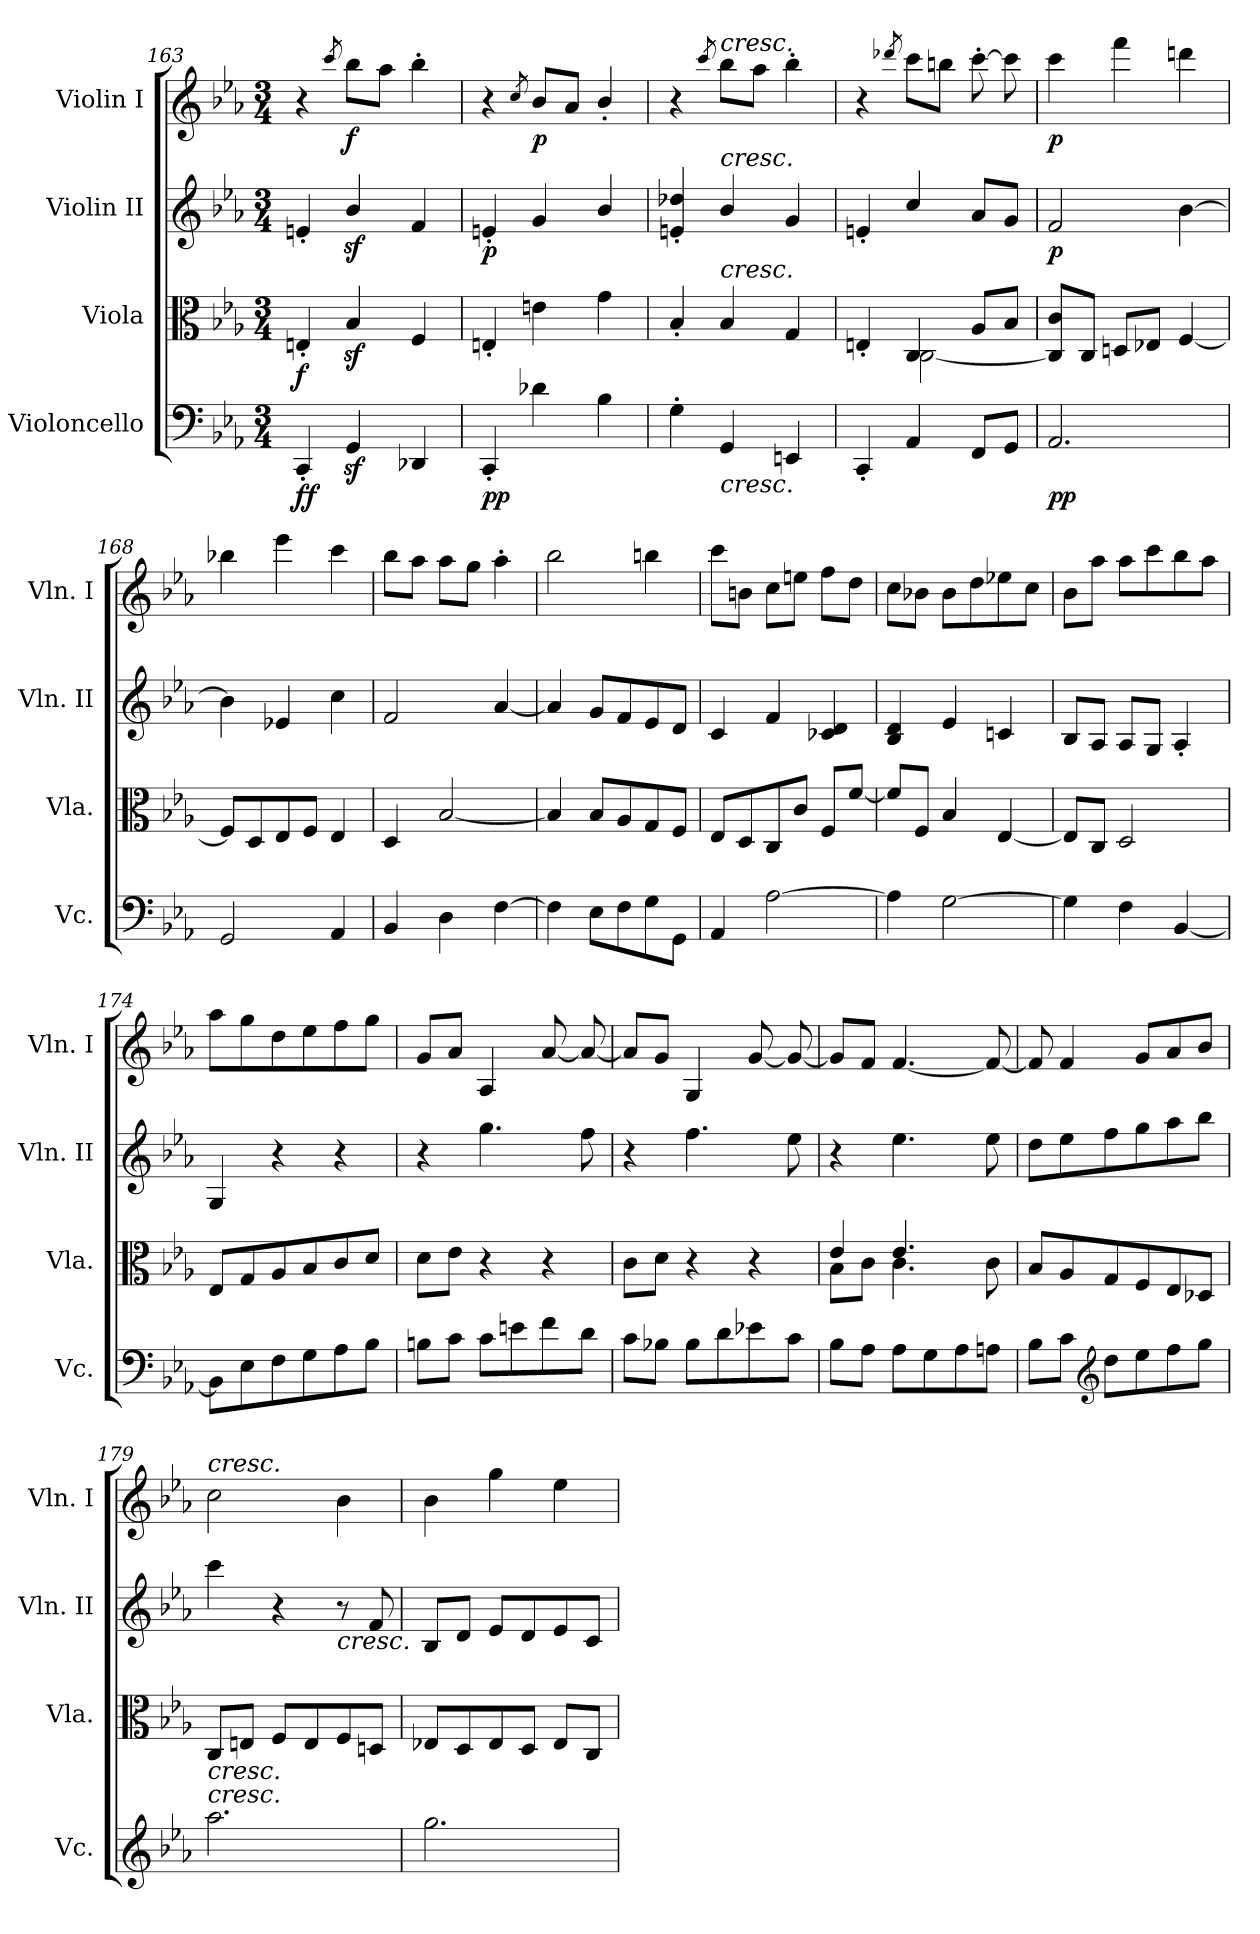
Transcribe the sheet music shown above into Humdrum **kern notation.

**kern	**dynam	**kern	**dynam	**kern	**dynam	**kern	**dynam
*part4	*part4	*part3	*part3	*part2	*part2	*part1	*part1
*staff4	*staff4	*staff3	*staff3	*staff2	*staff2	*staff1	*staff1
*I"Violoncello	*	*I"Viola	*	*I"Violin II	*	*I"Violin I	*
*I'Vc.	*	*I'Vla.	*	*I'Vln. II	*	*I'Vln. I	*
*clefF4	*	*clefC3	*	*clefG2	*	*clefG2	*
*k[b-e-a-]	*	*k[b-e-a-]	*	*k[b-e-a-]	*	*k[b-e-a-]	*
*E-:	*	*E-:	*	*E-:	*	*E-:	*
*M3/4	*	*M3/4	*	*M3/4	*	*M3/4	*
=163	=163	=163	=163	=163	=163	=163	=163
!	!LO:DY:b	!	!	!	!	!	!
!	!LO:DY:n=1:b	!	!LO:DY:b	!	!	!	!
4CC'/	f f	4En'/	f	4en'/	.	4r	.
.	.	.	.	.	.	8qccc/	.
!	!	!	!	!	!	!	!LO:DY:b
4GGz</	.	4B-z</	.	4b-z</	.	8bb-\L	f
.	.	.	.	.	.	8aa-\J	.
4DD-X/	.	4F/	.	4f/	.	4bb-'\	.
=164	=164	=164	=164	=164	=164	=164	=164
!	!LO:DY:b	!	!	!	!	!	!
!	!LO:DY:n=1:b	!	!	!	!LO:DY:b	!	!
4CC'/	p p	4En'/	.	4en'/	p	4r	.
.	.	.	.	.	.	8qcc/	.
!	!	!	!	!	!	!	!LO:DY:b
4d-X\	.	4en\	.	4g/	.	8b-/L	p
.	.	.	.	.	.	8a-/J	.
4B-\	.	4g\	.	4b-/	.	4b-'/	.
=165	=165	=165	=165	=165	=165	=165	=165
4G'\	.	4B-'/	.	4en/' 4dd-X/'	.	4r	.
.	.	.	.	.	.	8qccc/	.
!	!	!	!	!	!	!LO:TX:a:i:t=cresc.	!
!	!	!	!	!LO:TX:a:i:t=cresc.	!	!	!
!	!	!LO:TX:a:i:t=cresc.	!	!	!	!	!
!LO:TX:b:i:t=cresc.	!	!	!	!	!	!	!
4GG/	.	4B-/	.	4b-/	.	8bb-\L	.
.	.	.	.	.	.	8aa-\J	.
4EEn/	.	4G/	.	4g/	.	4bb-'\	.
=166	=166	=166	=166	=166	=166	=166	=166
*	*	*^	*	*	*	*	*
4CC'/	.	4En'/	4ryy	.	4en'/	.	4r	.
.	.	.	.	.	.	.	8qddd-X/	.
4AA-/	.	4C/	[2C\	.	4cc/	.	8ccc\L	.
.	.	.	.	.	.	.	8bbn\J	.
8FF/L	.	8A-/L	.	.	8a-/L	.	[8ccc'\	.
8GG/J	.	8B-/J	.	.	8g/J	.	8ccc\]	.
*	*	*v	*v	*	*	*	*	*
=167	=167	=167	=167	=167	=167	=167	=167
!	!LO:DY:b	!	!	!	!	!	!
!	!LO:DY:n=1:b	!	!	!	!LO:DY:b	!	!LO:DY:b
2.AA-/	p p	8C/] 8c/L	.	2f/	p	4ccc\	p
.	.	8C/J	.	.	.	.	.
.	.	8Dn/L	.	.	.	4fff\	.
.	.	8E-X/J	.	.	.	.	.
.	.	[4F/	.	[4b-\	.	4dddn\	.
=168	=168	=168	=168	=168	=168	=168	=168
2GG/	.	8F/L]	.	4b-\]	.	4bb-X\	.
.	.	8D/	.	.	.	.	.
.	.	8E-/	.	4e-X/	.	4eee-\	.
.	.	8F/J	.	.	.	.	.
4AA-/	.	4E-/	.	4cc\	.	4ccc\	.
=169	=169	=169	=169	=169	=169	=169	=169
4BB-/	.	4D/	.	2f/	.	8bb-\L	.
.	.	.	.	.	.	8aa-\J	.
4D\	.	[2B-/	.	.	.	8aa-\L	.
.	.	.	.	.	.	8gg\J	.
[4F\	.	.	.	[4a-/	.	4aa-'\	.
=170	=170	=170	=170	=170	=170	=170	=170
4F\]	.	4B-/]	.	4a-/]	.	2bb-\	.
8E-\L	.	8B-/L	.	8g/L	.	.	.
8F\	.	8A-/	.	8f/	.	.	.
8G\	.	8G/	.	8e-/	.	4bbn\	.
8GG\J	.	8F/J	.	8d/J	.	.	.
=171	=171	=171	=171	=171	=171	=171	=171
4AA-/	.	8E-/L	.	4c/	.	8ccc\L	.
.	.	8D/	.	.	.	8bn\J	.
[2A-\	.	8C/	.	4f/	.	8cc\L	.
.	.	8c/J	.	.	.	8een\J	.
.	.	8F/L	.	4c-X/ 4d/	.	8ff\L	.
.	.	[8f/J	.	.	.	8dd\J	.
=172	=172	=172	=172	=172	=172	=172	=172
4A-\]	.	8f/L]	.	4B-/ 4d/	.	8cc\L	.
.	.	8F/J	.	.	.	8b-X\J	.
[2G\	.	4B-/	.	4e-/	.	8b-\L	.
.	.	.	.	.	.	8dd\	.
.	.	[4E-/	.	4cn/	.	8ee-X\	.
.	.	.	.	.	.	8cc\J	.
=173	=173	=173	=173	=173	=173	=173	=173
4G\]	.	8E-/L]	.	8B-/L	.	8b-\L	.
.	.	8C/J	.	8A-/J	.	8aa-\J	.
4F\	.	2D/	.	8A-/L	.	8aa-\L	.
.	.	.	.	8G/J	.	8ccc\	.
[4BB-/	.	.	.	4A-'/	.	8bb-\	.
.	.	.	.	.	.	8aa-\J	.
=174	=174	=174	=174	=174	=174	=174	=174
8BB-\L]	.	8E-/L	.	4G/	.	8aa-\L	.
8E-\	.	8G/	.	.	.	8gg\	.
8F\	.	8A-/	.	4r	.	8dd\	.
8G\	.	8B-/	.	.	.	8ee-\	.
8A-\	.	8c/	.	4r	.	8ff\	.
8B-\J	.	8d/J	.	.	.	8gg\J	.
=175	=175	=175	=175	=175	=175	=175	=175
8Bn\L	.	8d\L	.	4r	.	8g/L	.
8c\J	.	8e-\J	.	.	.	8a-/J	.
8c\L	.	4r	.	4.gg\	.	4A-/	.
8en\	.	.	.	.	.	.	.
8f\	.	4r	.	.	.	[8a-/	.
8d\J	.	.	.	8ff\	.	8a-/_	.
=176	=176	=176	=176	=176	=176	=176	=176
8c\L	.	8c\L	.	4r	.	8a-/L]	.
8B-X\J	.	8d\J	.	.	.	8g/J	.
8B-\L	.	4r	.	4.ff\	.	4G/	.
8d\	.	.	.	.	.	.	.
8e-X\	.	4r	.	.	.	[8g/	.
8c\J	.	.	.	8ee-\	.	8g/_	.
=177	=177	=177	=177	=177	=177	=177	=177
*	*	*^	*	*	*	*	*
8B-\L	.	4e-/	8B-\L	.	4r	.	8g/L]	.
8A-\J	.	.	8c\J	.	.	.	8f/J	.
8A-\L	.	4.e-/	4.c\	.	4.ee-\	.	[4.f/	.
8G\	.	.	.	.	.	.	.	.
8A-\	.	.	.	.	.	.	.	.
8An\J	.	8c\	8ryy	.	8ee-\	.	8f/_	.
*	*	*v	*v	*	*	*	*	*
=178	=178	=178	=178	=178	=178	=178	=178
8B-\L	.	8B-/L	.	8dd\L	.	8f/]	.
8c\J	.	8A-/	.	8ee-\	.	4f/	.
*clefG2	*	*	*	*	*	*	*
8dd\L	.	8G/	.	8ff\	.	.	.
8ee-\	.	8F/	.	8gg\	.	8g/L	.
8ff\	.	8E-/	.	8aa-\	.	8a-/	.
8gg\J	.	8D-X/J	.	8bb-\J	.	8b-/J	.
=179	=179	=179	=179	=179	=179	=179	=179
!	!	!	!	!	!	!LO:TX:a:i:t=cresc.	!
!LO:TX:a:i:t=cresc.	!	!	!	!	!	!	!
!LO:TX:a:i:t=cresc.	!	!	!	!	!	!	!
2.aa-\	.	8C/L	.	4ccc\	.	2cc\	.
.	.	8En/J	.	.	.	.	.
.	.	8F/L	.	4r	.	.	.
.	.	8E/	.	.	.	.	.
!	!	!	!	!LO:TX:b:i:t=cresc.	!	!	!
.	.	8F/	.	8r	.	4b-\	.
.	.	8Dn/J	.	8f/	.	.	.
=180	=180	=180	=180	=180	=180	=180	=180
2.gg\	.	8E-X/L	.	8B-/L	.	4b-\	.
.	.	8D/	.	8d/J	.	.	.
.	.	8E-/	.	8e-/L	.	4gg\	.
.	.	8D/J	.	8d/	.	.	.
.	.	8E-/L	.	8e-/	.	4ee-\	.
.	.	8C/J	.	8c/J	.	.	.
=	=	=	=	=	=	=	=
*-	*-	*-	*-	*-	*-	*-	*-
